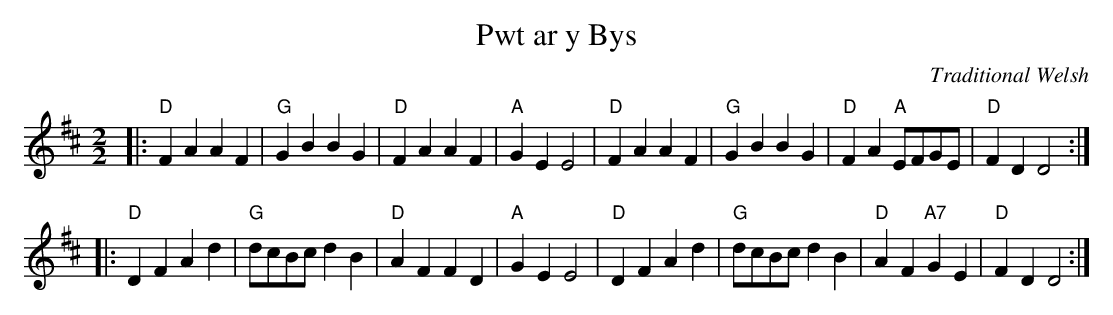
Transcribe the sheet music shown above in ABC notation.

X:1
T:Pwt ar y Bys
M:2/2
L:1/8
C:Traditional Welsh
K:D
|:"D"F2A2A2F2|"G"G2B2B2G2|"D"F2A2A2F2|"A"G2E2E4|"D"F2A2A2F2|"G"G2B2B2G2|"D"F2A2"A"EFGE|"D"F2D2D4:|
|:"D"D2F2A2d2|"G"dcBcd2B2|"D"A2F2F2D2|"A"G2E2E4|"D"D2F2A2d2|"G"dcBcd2B2|"D"A2F2"A7"G2E2|"D"F2D2D4 :|]
